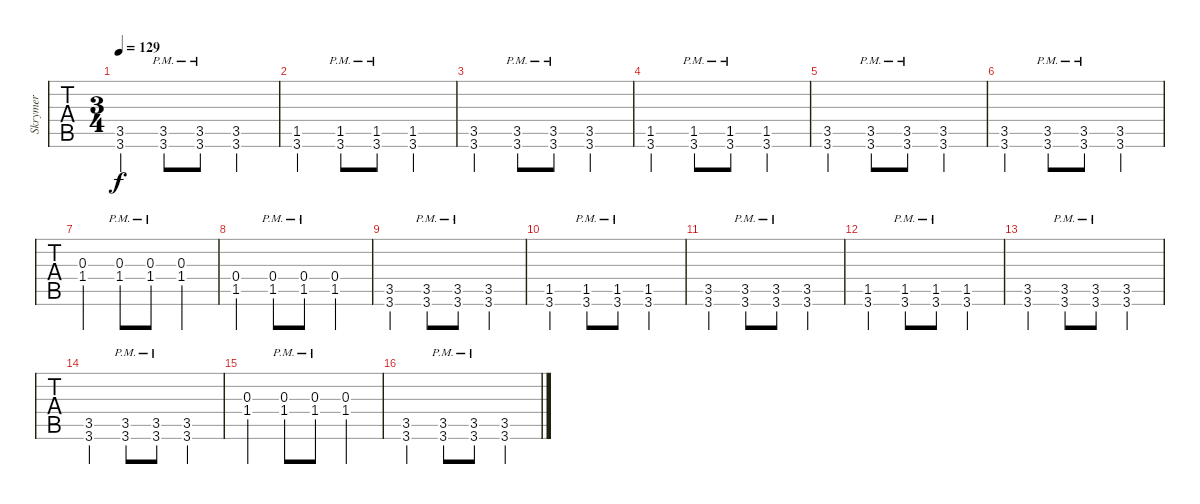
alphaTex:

\track ("Skrymer" "Skrymer") {instrument distortionguitar}
\staff {tabs}
\tuning (E4 B3 G3 D3 A2 E2) {hide}
\ts (3 4)
\tempo 129
\clef g2
\ks c
(3.5 3.6).4{dy f} (3.5{pm} 3.6{pm}).8 (3.5{pm} 3.6{pm}).8 (3.5 3.6).4 |
(1.5 3.6).4 (1.5{pm} 3.6{pm}).8 (1.5{pm} 3.6{pm}).8 (1.5 3.6).4 |
(3.5 3.6).4 (3.5{pm} 3.6{pm}).8 (3.5{pm} 3.6{pm}).8 (3.5 3.6).4 |
(1.5 3.6).4 (1.5{pm} 3.6{pm}).8 (1.5{pm} 3.6{pm}).8 (1.5 3.6).4 |
(3.5 3.6).4 (3.5{pm} 3.6{pm}).8 (3.5{pm} 3.6{pm}).8 (3.5 3.6).4 |
(3.5 3.6).4 (3.5{pm} 3.6{pm}).8 (3.5{pm} 3.6{pm}).8 (3.5 3.6).4 |
(0.3 1.4).4 (0.3{pm} 1.4{pm}).8 (0.3{pm} 1.4{pm}).8 (0.3 1.4).4 |
(0.4 1.5).4 (0.4{pm} 1.5{pm}).8 (0.4{pm} 1.5{pm}).8 (0.4 1.5).4 |
(3.5 3.6).4 (3.5{pm} 3.6{pm}).8 (3.5{pm} 3.6{pm}).8 (3.5 3.6).4 |
(1.5 3.6).4 (1.5{pm} 3.6{pm}).8 (1.5{pm} 3.6{pm}).8 (1.5 3.6).4 |
(3.5 3.6).4 (3.5{pm} 3.6{pm}).8 (3.5{pm} 3.6{pm}).8 (3.5 3.6).4 |
(1.5 3.6).4 (1.5{pm} 3.6{pm}).8 (1.5{pm} 3.6{pm}).8 (1.5 3.6).4 |
(3.5 3.6).4 (3.5{pm} 3.6{pm}).8 (3.5{pm} 3.6{pm}).8 (3.5 3.6).4 |
(3.5 3.6).4 (3.5{pm} 3.6{pm}).8 (3.5{pm} 3.6{pm}).8 (3.5 3.6).4 |
(0.3 1.4).4 (0.3{pm} 1.4{pm}).8 (0.3{pm} 1.4{pm}).8 (0.3 1.4).4 |
(3.5 3.6).4 (3.5{pm} 3.6{pm}).8 (3.5{pm} 3.6{pm}).8 (3.5 3.6).4
